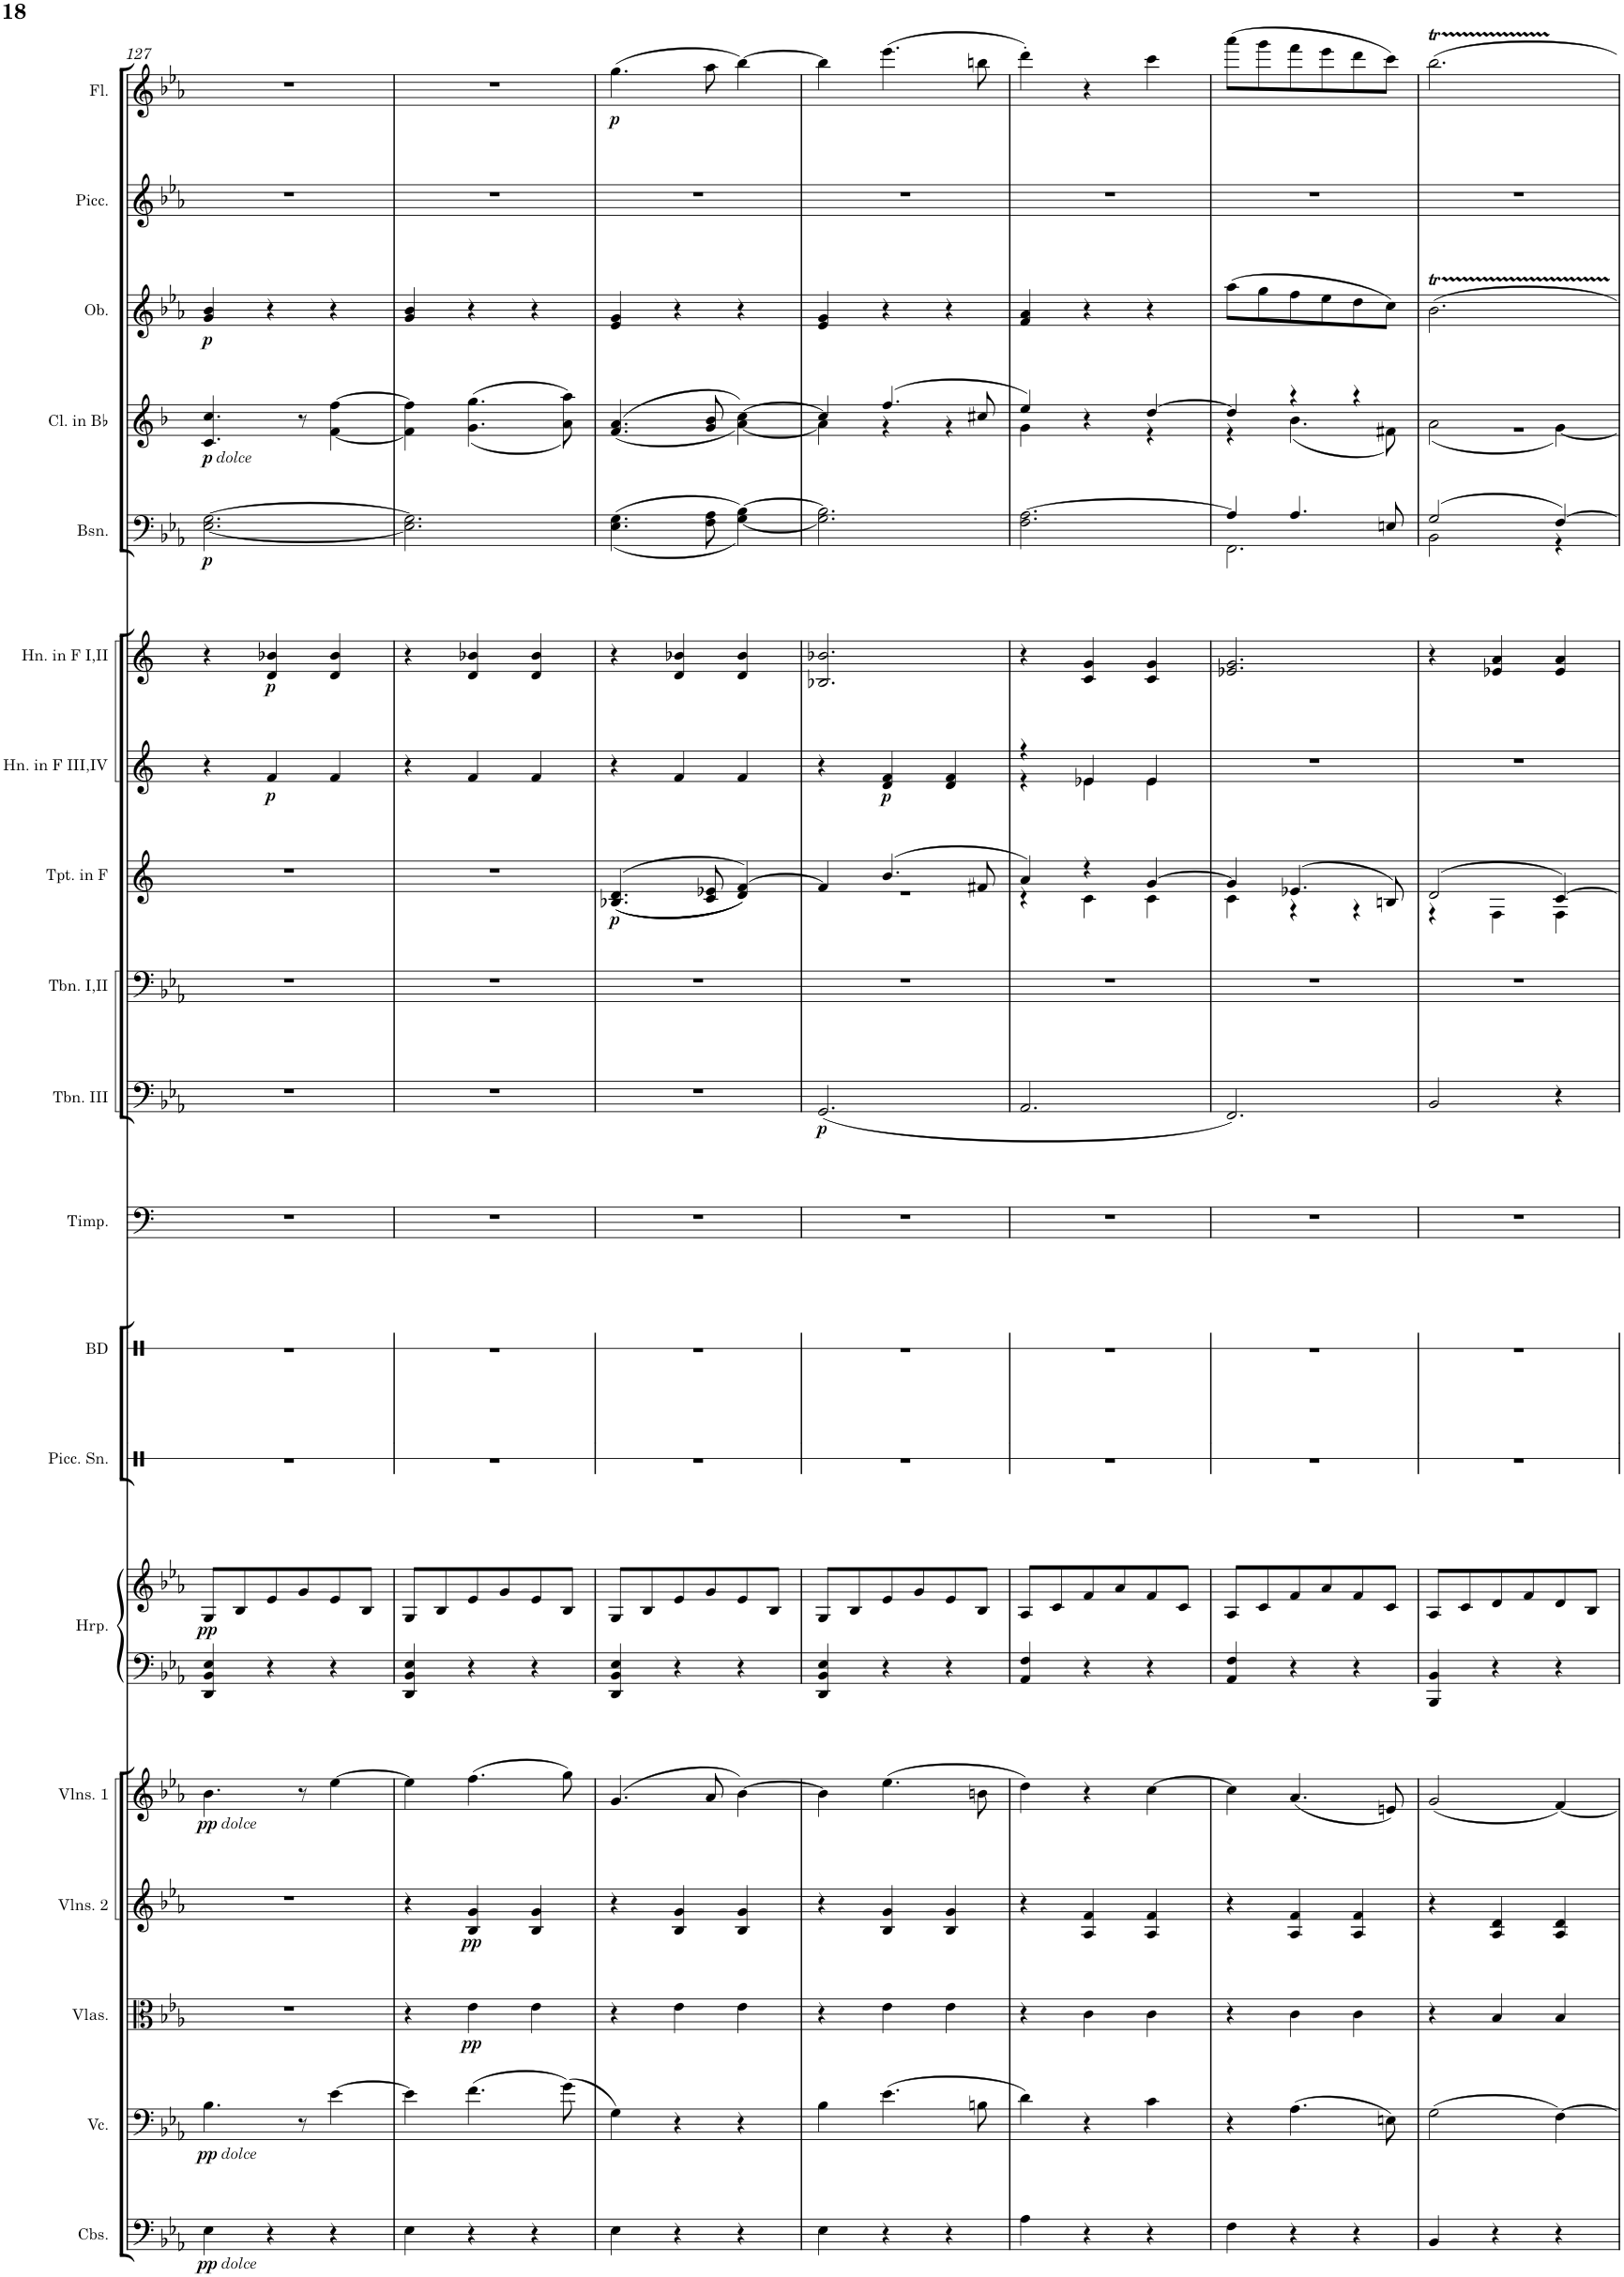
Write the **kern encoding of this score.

**kern	**dynam	**kern	**dynam	**kern	**dynam	**kern	**dynam	**kern	**dynam	**kern	**kern	**dynam	**kern	**kern	**kern	**kern	**dynam	**kern	**kern	**dynam	**kern	**dynam	**kern	**dynam	**kern	**dynam	**kern	**dynam	**kern	**dynam	**kern	**kern	**dynam
*part19	*part19	*part18	*part18	*part17	*part17	*part16	*part16	*part15	*part15	*part14	*part14	*part14	*part13	*part12	*part11	*part10	*part10	*part9	*part8	*part8	*part7	*part7	*part6	*part6	*part5	*part5	*part4	*part4	*part3	*part3	*part2	*part1	*part1
*staff20	*staff20	*staff19	*staff19	*staff18	*staff18	*staff17	*staff17	*staff16	*staff16	*staff15	*staff14	*staff14/15	*staff13	*staff12	*staff11	*staff10	*staff10	*staff9	*staff8	*staff8	*staff7	*staff7	*staff6	*staff6	*staff5	*staff5	*staff4	*staff4	*staff3	*staff3	*staff2	*staff1	*staff1
*I"Contrabasses	*	*I"Violoncello	*	*I"Violas	*	*I"Violins 2	*	*I"Violins 1	*	*I"Harp	*	*	*I"Piccolo Snare	*I"Bass Drum	*I"Timpani	*I"Trombone III	*	*I"Trombone I,II	*I"Trumpet in F	*	*I"Horn in F III, IV	*	*I"Horn in F I, II	*	*I"Bassoon	*	*I"Clarinet in Bb	*	*I"Oboe	*	*I"Piccolo	*I"Flute	*
*I'Cbs.	*	*I'Vc.	*	*I'Vlas.	*	*I'Vlns. 2	*	*I'Vlns. 1	*	*I'Hrp.	*	*	*I'Picc. Sn.	*I'BD	*I'Timp.	*I'Tbn. III	*	*I'Tbn. I,II	*I'Tpt. in F	*	*I'Hn. in F III,IV	*	*I'Hn. in F I,II	*	*I'Bsn.	*	*I'Cl. in Bb	*	*I'Ob.	*	*I'Picc.	*I'Fl.	*
!!LO:PB:g=z
*clefF4	*	*clefF4	*	*clefC3	*	*clefG2	*	*clefG2	*	*clefF4	*clefG2	*	*clefX	*clefX	*clefF4	*clefF4	*	*clefF4	*clefG2	*	*clefG2	*	*clefG2	*	*clefF4	*	*clefG2	*	*clefG2	*	*clefG2	*clefG2	*
*Trd7c12	*	*	*	*	*	*	*	*	*	*	*	*	*	*	*	*	*	*	*Trd-3c-5	*	*Trd4c7	*	*Trd4c7	*	*	*	*Trd1c2	*	*	*	*Trd-7c-12	*	*
*k[b-e-a-]	*	*k[b-e-a-]	*	*k[b-e-a-]	*	*k[b-e-a-]	*	*k[b-e-a-]	*	*k[b-e-a-]	*k[b-e-a-]	*	*k[]	*k[]	*k[]	*k[b-e-a-]	*	*k[b-e-a-]	*k[]	*	*k[]	*	*k[]	*	*k[b-e-a-]	*	*k[b-]	*	*k[b-e-a-]	*	*k[b-e-a-]	*k[b-e-a-]	*
*M3/4	*	*M3/4	*	*M3/4	*	*M3/4	*	*M3/4	*	*M3/4	*M3/4	*	*M3/4	*M3/4	*M3/4	*M3/4	*	*M3/4	*M3/4	*	*M3/4	*	*M3/4	*	*M3/4	*	*M3/4	*	*M3/4	*	*M3/4	*M3/4	*
=127	=127	=127	=127	=127	=127	=127	=127	=127	=127	=127	=127	=127	=127	=127	=127	=127	=127	=127	=127	=127	=127	=127	=127	=127	=127	=127	=127	=127	=127	=127	=127	=127	=127
!	!LO:DY:b	!	!	!	!	!	!	!	!	!	!	!	!	!	!	!	!	!	!	!	!	!	!	!	!	!	!	!	!	!	!	!	!
!	!LO:DY:n=1:b	!	!LO:DY:b	!	!	!	!	!	!	!	!	!	!	!	!	!	!	!	!	!	!	!	!	!	!	!	!	!	!	!	!	!	!
!	!	!	!LO:DY:n=1:b	!	!	!	!	!	!LO:DY:b	!	!	!	!	!	!	!	!	!	!	!	!	!	!	!	!	!	!	!	!	!	!	!	!
!	!	!	!	!	!	!	!	!	!LO:DY:n=1:b	!	!	!LO:DY:b	!	!	!	!	!	!	!	!	!	!	!	!	!	!LO:DY:b	!	!LO:DY:b	!	!	!	!	!
!	!	!	!	!	!	!	!	!	!	!	!	!	!	!	!	!	!	!	!	!	!	!	!	!	!	!	!	!LO:DY:n=1:b	!	!LO:DY:b	!	!	!
4E-\	pp other-dynamics	4.B-\	pp other-dynamics	2.r	.	2.r	.	4.b-\	pp other-dynamics	4DD/ 4BB-/ 4E-/	8G/L	pp	2.r	2.r	2.r	2.r	.	2.r	2.r	.	4r	.	4r	.	[2.E-\ [2.G\	p	4.c/ 4.cc/	p other-dynamics	4g/ 4b-/	p	2.r	2.r	.
.	.	.	.	.	.	.	.	.	.	.	8B-/	.	.	.	.	.	.	.	.	.	.	.	.	.	.	.	.	.	.	.	.	.	.
!	!	!	!	!	!	!	!	!	!	!	!	!	!	!	!	!	!	!	!	!	!	!LO:DY:b	!	!LO:DY:b	!	!	!	!	!	!	!	!	!
4r	.	.	.	.	.	.	.	.	.	4r	8e-/	.	.	.	.	.	.	.	.	.	4f/	p	4d/ 4b-X/	p	.	.	.	.	4r	.	.	.	.
.	.	8r	.	.	.	.	.	8r	.	.	8g/	.	.	.	.	.	.	.	.	.	.	.	.	.	.	.	8r	.	.	.	.	.	.
4r	.	[4e-\	.	.	.	.	.	[4ee-\	.	4r	8e-/	.	.	.	.	.	.	.	.	.	4f/	.	4d/ 4b-/	.	.	.	[4f\ [4ff\	.	4r	.	.	.	.
.	.	.	.	.	.	.	.	.	.	.	8B-/J	.	.	.	.	.	.	.	.	.	.	.	.	.	.	.	.	.	.	.	.	.	.
=128	=128	=128	=128	=128	=128	=128	=128	=128	=128	=128	=128	=128	=128	=128	=128	=128	=128	=128	=128	=128	=128	=128	=128	=128	=128	=128	=128	=128	=128	=128	=128	=128	=128
4E-\	.	4e-\]	.	4r	.	4r	.	4ee-\]	.	4DD/ 4BB-/ 4E-/	8G/L	.	2.r	2.r	2.r	2.r	.	2.r	2.r	.	4r	.	4r	.	2.E-\] 2.G\]	.	4f\] 4ff\]	.	4g/ 4b-/	.	2.r	2.r	.
.	.	.	.	.	.	.	.	.	.	.	8B-/	.	.	.	.	.	.	.	.	.	.	.	.	.	.	.	.	.	.	.	.	.	.
!	!	!	!	!	!LO:DY:b	!	!LO:DY:b	!	!	!	!	!	!	!	!	!	!	!	!	!	!	!	!	!	!	!	!	!	!	!	!	!	!
4r	.	(4.f\	.	4e-\	pp	4B-/ 4g/	pp	(4.ff\	.	4r	8e-/	.	.	.	.	.	.	.	.	.	4f/	.	4d/ 4b-X/	.	.	.	((<4.g\ 4.gg\	.	4r	.	.	.	.
.	.	.	.	.	.	.	.	.	.	.	8g/	.	.	.	.	.	.	.	.	.	.	.	.	.	.	.	.	.	.	.	.	.	.
4r	.	.	.	4e-\	.	4B-/ 4g/	.	.	.	4r	8e-/	.	.	.	.	.	.	.	.	.	4f/	.	4d/ 4b-/	.	.	.	.	.	4r	.	.	.	.
.	.	(8g\)	.	.	.	.	.	8gg\)	.	.	8B-/J	.	.	.	.	.	.	.	.	.	.	.	.	.	.	.	8a\ 8aa\))	.	.	.	.	.	.
=129	=129	=129	=129	=129	=129	=129	=129	=129	=129	=129	=129	=129	=129	=129	=129	=129	=129	=129	=129	=129	=129	=129	=129	=129	=129	=129	=129	=129	=129	=129	=129	=129	=129
!	!	!	!	!	!	!	!	!	!	!	!	!	!	!	!	!	!	!	!	!LO:DY:b	!	!	!	!	!	!	!	!	!	!	!	!	!LO:DY:b
4E-\	.	4G\)	.	4r	.	4r	.	(4.g/	.	4DD/ 4BB-/ 4E-/	8G/L	.	2.r	2.r	2.r	2.r	.	2.r	((<(>4.B-X/ 4.d/	p	4r	.	4r	.	((<4.E-\ 4.G\	.	((<4.f/ 4.a/	.	4e-/ 4g/	.	2.r	(4.gg\	p
.	.	.	.	.	.	.	.	.	.	.	8B-/	.	.	.	.	.	.	.	.	.	.	.	.	.	.	.	.	.	.	.	.	.	.
4r	.	4r	.	4e-\	.	4B-/ 4g/	.	.	.	4r	8e-/	.	.	.	.	.	.	.	.	.	4f/	.	4d/ 4b-X/	.	.	.	.	.	4r	.	.	.	.
.	.	.	.	.	.	.	.	8a-/	.	.	8g/	.	.	.	.	.	.	.	8c/ 8e-X/	.	.	.	.	.	8F\ 8A-\	.	8g/ 8b-/	.	.	.	.	8aa-\	.
4r	.	4r	.	4e-\	.	4B-/ 4g/	.	[4b-\)	.	4r	8e-/	.	.	.	.	.	.	.	4d/ [4f/)))	.	4f/	.	4d/ 4b-/	.	[4G\ [4B-\))	.	[4a\ [4cc\))	.	4r	.	.	[4bb-\)	.
.	.	.	.	.	.	.	.	.	.	.	8B-/J	.	.	.	.	.	.	.	.	.	.	.	.	.	.	.	.	.	.	.	.	.	.
=130	=130	=130	=130	=130	=130	=130	=130	=130	=130	=130	=130	=130	=130	=130	=130	=130	=130	=130	=130	=130	=130	=130	=130	=130	=130	=130	=130	=130	=130	=130	=130	=130	=130
*	*	*	*	*	*	*	*	*	*	*	*	*	*	*	*	*	*	*	*^	*	*	*	*	*	*	*	*^	*	*	*	*	*	*
!	!	!	!	!	!	!	!	!	!	!	!	!	!	!	!	!	!LO:DY:b	!	!	!	!	!	!	!	!	!	!	!	!	!	!	!	!	!	!
4E-\	.	4B-\	.	4r	.	4r	.	4b-\]	.	4DD/ 4BB-/ 4E-/	8G/L	.	2.r	2.r	2.r	(2.GG/	p	2.r	4f/]	2.r	.	4r	.	2.B-X/ 2.b-X/	.	2.G\] 2.B-\]	.	4cc/]	4a\]	.	4e-/ 4g/	.	2.r	4bb-\]	.
.	.	.	.	.	.	.	.	.	.	.	8B-/	.	.	.	.	.	.	.	.	.	.	.	.	.	.	.	.	.	.	.	.	.	.	.	.
!	!	!	!	!	!	!	!	!	!	!	!	!	!	!	!	!	!	!	!	!	!	!	!LO:DY:b	!	!	!	!	!	!	!	!	!	!	!	!
4r	.	(4.e-\	.	4e-\	.	4B-/ 4g/	.	(4.ee-\	.	4r	8e-/	.	.	.	.	.	.	.	(4.b/	.	.	4d/ 4f/	p	.	.	.	.	(4.ff/	4r	.	4r	.	.	(4.eee-\	.
.	.	.	.	.	.	.	.	.	.	.	8g/	.	.	.	.	.	.	.	.	.	.	.	.	.	.	.	.	.	.	.	.	.	.	.	.
4r	.	.	.	4e-\	.	4B-/ 4g/	.	.	.	4r	8e-/	.	.	.	.	.	.	.	.	.	.	4d/ 4f/	.	.	.	.	.	.	4r	.	4r	.	.	.	.
.	.	8Bn\	.	.	.	.	.	8bn\	.	.	8B-/J	.	.	.	.	.	.	.	8f#X/	.	.	.	.	.	.	.	.	8cc#X/	.	.	.	.	.	8bbn\	.
=131	=131	=131	=131	=131	=131	=131	=131	=131	=131	=131	=131	=131	=131	=131	=131	=131	=131	=131	=131	=131	=131	=131	=131	=131	=131	=131	=131	=131	=131	=131	=131	=131	=131	=131	=131
*	*	*	*	*	*	*	*	*	*	*	*	*	*	*	*	*	*	*	*	*	*	*^	*	*	*	*	*	*	*	*	*	*	*	*	*
4A-\	.	4d\)	.	4r	.	4r	.	4dd\)	.	4AA-/ 4F/	8A-/L	.	2.r	2.r	2.r	2.AA-/	.	2.r	4a/)	4r	.	4r	4r	.	4r	.	2.F\ [2.A-\	.	4ee/)	4g\	.	4f/ 4a-/	.	2.r	4ddd'\)	.
.	.	.	.	.	.	.	.	.	.	.	8c/	.	.	.	.	.	.	.	.	.	.	.	.	.	.	.	.	.	.	.	.	.	.	.	.	.
4r	.	4r	.	4c\	.	4A-/ 4f/	.	4r	.	4r	8f/	.	.	.	.	.	.	.	4r	4c\	.	4e-X/	4e-\	.	4c/ 4g/	.	.	.	4r	4ryy	.	4r	.	.	4r	.
.	.	.	.	.	.	.	.	.	.	.	8a-/	.	.	.	.	.	.	.	.	.	.	.	.	.	.	.	.	.	.	.	.	.	.	.	.	.
4r	.	4c\	.	4c\	.	4A-/ 4f/	.	[4cc\	.	4r	8f/	.	.	.	.	.	.	.	[4g/	4c\	.	4e-/	4e-\	.	4c/ 4g/	.	.	.	[4dd/	4r	.	4r	.	.	4ccc\	.
.	.	.	.	.	.	.	.	.	.	.	8c/J	.	.	.	.	.	.	.	.	.	.	.	.	.	.	.	.	.	.	.	.	.	.	.	.	.
*	*	*	*	*	*	*	*	*	*	*	*	*	*	*	*	*	*	*	*	*	*	*v	*v	*	*	*	*	*	*	*	*	*	*	*	*	*
=132	=132	=132	=132	=132	=132	=132	=132	=132	=132	=132	=132	=132	=132	=132	=132	=132	=132	=132	=132	=132	=132	=132	=132	=132	=132	=132	=132	=132	=132	=132	=132	=132	=132	=132	=132
*	*	*	*	*	*	*	*	*	*	*	*	*	*	*	*	*	*	*	*	*	*	*	*	*	*	*^	*	*	*	*	*	*	*	*	*
4F\	.	4r	.	4r	.	4r	.	4cc\]	.	4AA-/ 4F/	8A-/L	.	2.r	2.r	2.r	2.FF/)	.	2.r	4g/]	4c\	.	2.r	.	2.e-X/ 2.g/	.	4A-/]	2.FF\	.	4dd/]	4r	.	(8aa-\L	.	2.r	(8aaa-\L	.
.	.	.	.	.	.	.	.	.	.	.	8c/	.	.	.	.	.	.	.	.	.	.	.	.	.	.	.	.	.	.	.	.	8gg\	.	.	8ggg\	.
4r	.	(4.A-\	.	4c\	.	4A-/ 4f/	.	(4.a-/	.	4r	8f/	.	.	.	.	.	.	.	(4.e-X/	4r	.	.	.	.	.	4.A-/	.	.	4r	(4.b-\	.	8ff\	.	.	8fff\	.
.	.	.	.	.	.	.	.	.	.	.	8a-/	.	.	.	.	.	.	.	.	.	.	.	.	.	.	.	.	.	.	.	.	8ee-\	.	.	8eee-\	.
4r	.	.	.	4c\	.	4A-/ 4f/	.	.	.	4r	8f/	.	.	.	.	.	.	.	.	4r	.	.	.	.	.	.	.	.	4r	.	.	8dd\	.	.	8ddd\	.
.	.	8En\)	.	.	.	.	.	8en/)	.	.	8c/J	.	.	.	.	.	.	.	8Bn/)	.	.	.	.	.	.	8En/	.	.	.	8f#X\)	.	8cc\J)	.	.	8ccc\J)	.
=133	=133	=133	=133	=133	=133	=133	=133	=133	=133	=133	=133	=133	=133	=133	=133	=133	=133	=133	=133	=133	=133	=133	=133	=133	=133	=133	=133	=133	=133	=133	=133	=133	=133	=133	=133	=133
4BB-/	.	(2G\	.	4r	.	4r	.	(2g/	.	4BBB-/ 4BB-/	8A-/L	.	2.r	2.r	2.r	2BB-/	.	2.r	(2d/	4r	.	2.r	.	4r	.	(2G/	2BB-\	.	(<2a\	2.r	.	2.b-T\	.	2.r	2.bb-T\	.
.	.	.	.	.	.	.	.	.	.	.	8c/	.	.	.	.	.	.	.	.	.	.	.	.	.	.	.	.	.	.	.	.	.	.	.	.	.
4r	.	.	.	4B-/	.	4A-/ 4d/	.	.	.	4r	8d/	.	.	.	.	.	.	.	.	4F\	.	.	.	4e-X/ 4a/	.	.	.	.	.	.	.	.	.	.	.	.
.	.	.	.	.	.	.	.	.	.	.	8f/	.	.	.	.	.	.	.	.	.	.	.	.	.	.	.	.	.	.	.	.	.	.	.	.	.
4r	.	[4F\)	.	4B-/	.	4A-/ 4d/	.	[4f/)	.	4r	8d/	.	.	.	.	4r	.	.	[4c/)	4F\	.	.	.	4e-/ 4a/	.	[4F/)	4r	.	[4g\)	.	.	.	.	.	.	.
.	.	.	.	.	.	.	.	.	.	.	8B-/J	.	.	.	.	.	.	.	.	.	.	.	.	.	.	.	.	.	.	.	.	.	.	.	.	.
*	*	*	*	*	*	*	*	*	*	*	*	*	*	*	*	*	*	*	*	*	*	*	*	*	*	*v	*v	*	*	*	*	*	*	*	*	*
*	*	*	*	*	*	*	*	*	*	*	*	*	*	*	*	*	*	*	*v	*v	*	*	*	*	*	*	*	*v	*v	*	*	*	*	*	*
=	=	=	=	=	=	=	=	=	=	=	=	=	=	=	=	=	=	=	=	=	=	=	=	=	=	=	=	=	=	=	=	=	=
*-	*-	*-	*-	*-	*-	*-	*-	*-	*-	*-	*-	*-	*-	*-	*-	*-	*-	*-	*-	*-	*-	*-	*-	*-	*-	*-	*-	*-	*-	*-	*-	*-	*-
